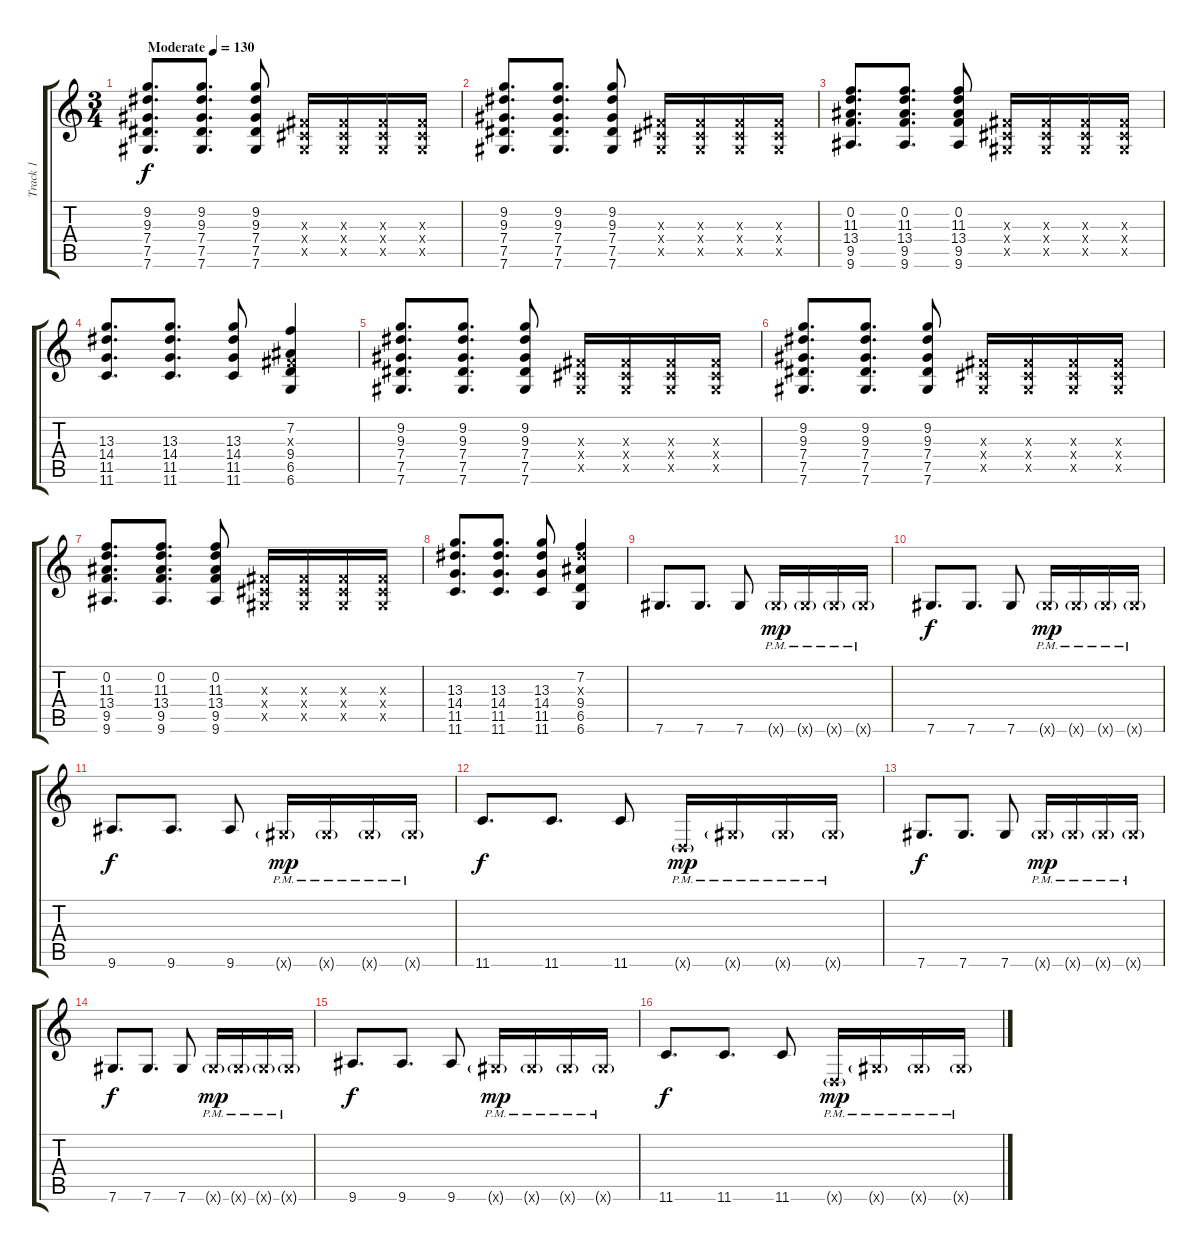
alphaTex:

\track ("Track 1" "Track 1") {instrument acousticguitarsteel}
\staff {score tabs}
\tuning (Eb4 Bb3 Gb3 Db3 Ab2 Db2) {hide}
\ts (3 4)
\tempo (130 "Moderate")
\clef g2
\ks c
(9.2 9.3 7.4 7.5 7.6).8{d dy f instrument acousticguitarsteel} (9.2 9.3 7.4 7.5 7.6).8{d} (9.2 9.3 7.4 7.5 7.6).8 (0.3{x} 0.4{x} 0.5{x}).16 (0.3{x} 0.4{x} 0.5{x}).16 (0.3{x} 0.4{x} 0.5{x}).16 (0.3{x} 0.4{x} 0.5{x}).16 |
(9.2 9.3 7.4 7.5 7.6).8{d} (9.2 9.3 7.4 7.5 7.6).8{d} (9.2 9.3 7.4 7.5 7.6).8 (0.3{x} 0.4{x} 0.5{x}).16 (0.3{x} 0.4{x} 0.5{x}).16 (0.3{x} 0.4{x} 0.5{x}).16 (0.3{x} 0.4{x} 0.5{x}).16 |
(0.2 11.3 13.4 9.5 9.6).8{d} (0.2 11.3 13.4 9.5 9.6).8{d} (0.2 11.3 13.4 9.5 9.6).8 (0.3{x} 0.4{x} 0.5{x}).16 (0.3{x} 0.4{x} 0.5{x}).16 (0.3{x} 0.4{x} 0.5{x}).16 (0.3{x} 0.4{x} 0.5{x}).16 |
(13.3 14.4 11.5 11.6).8{d} (13.3 14.4 11.5 11.6).8{d} (13.3 14.4 11.5 11.6).8 (7.2 0.3{x} 9.4 6.5 6.6).4 |
(9.2 9.3 7.4 7.5 7.6).8{d} (9.2 9.3 7.4 7.5 7.6).8{d} (9.2 9.3 7.4 7.5 7.6).8 (0.3{x} 0.4{x} 0.5{x}).16 (0.3{x} 0.4{x} 0.5{x}).16 (0.3{x} 0.4{x} 0.5{x}).16 (0.3{x} 0.4{x} 0.5{x}).16 |
(9.2 9.3 7.4 7.5 7.6).8{d} (9.2 9.3 7.4 7.5 7.6).8{d} (9.2 9.3 7.4 7.5 7.6).8 (0.3{x} 0.4{x} 0.5{x}).16 (0.3{x} 0.4{x} 0.5{x}).16 (0.3{x} 0.4{x} 0.5{x}).16 (0.3{x} 0.4{x} 0.5{x}).16 |
(0.2 11.3 13.4 9.5 9.6).8{d} (0.2 11.3 13.4 9.5 9.6).8{d} (0.2 11.3 13.4 9.5 9.6).8 (0.3{x} 0.4{x} 0.5{x}).16 (0.3{x} 0.4{x} 0.5{x}).16 (0.3{x} 0.4{x} 0.5{x}).16 (0.3{x} 0.4{x} 0.5{x}).16 |
(13.3 14.4 11.5 11.6).8{d} (13.3 14.4 11.5 11.6).8{d} (13.3 14.4 11.5 11.6).8 (7.2 9.3{x} 9.4 6.5 6.6).4 |
7.6.8{d} 7.6.8{d} 7.6.8 7.6{g pm x}.16{dy mp} 7.6{g pm x}.16 7.6{g pm x}.16 7.6{g pm x}.16 |
7.6.8{d dy f} 7.6.8{d} 7.6.8 7.6{g pm x}.16{dy mp} 7.6{g pm x}.16 7.6{g pm x}.16 7.6{g pm x}.16 |
9.6.8{d dy f} 9.6.8{d} 9.6.8 7.6{g pm x}.16{dy mp} 7.6{g pm x}.16 7.6{g pm x}.16 7.6{g pm x}.16 |
11.6.8{d dy f} 11.6.8{d} 11.6.8 1.6{g pm x}.16{dy mp} 7.6{g pm x}.16 7.6{g pm x}.16 7.6{g pm x}.16 |
7.6.8{d dy f} 7.6.8{d} 7.6.8 7.6{g pm x}.16{dy mp} 7.6{g pm x}.16 7.6{g pm x}.16 7.6{g pm x}.16 |
7.6.8{d dy f} 7.6.8{d} 7.6.8 7.6{g pm x}.16{dy mp} 7.6{g pm x}.16 7.6{g pm x}.16 7.6{g pm x}.16 |
9.6.8{d dy f} 9.6.8{d} 9.6.8 7.6{g pm x}.16{dy mp} 7.6{g pm x}.16 7.6{g pm x}.16 7.6{g pm x}.16 |
11.6.8{d dy f} 11.6.8{d} 11.6.8 1.6{g pm x}.16{dy mp} 7.6{g pm x}.16 7.6{g pm x}.16 7.6{g pm x}.16
